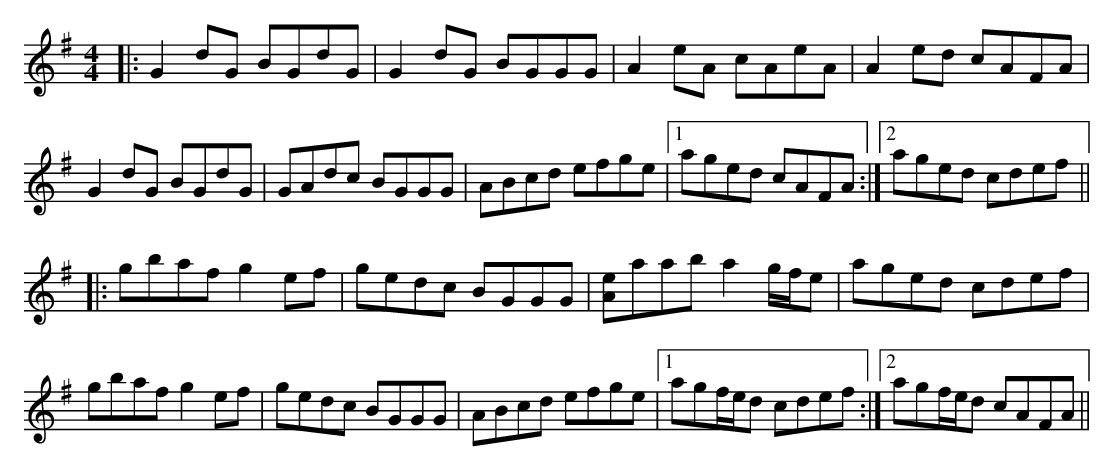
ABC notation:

X:1
M:4/4
K:G
|:G2dG BGdG|G2dG BGGG|A2eA cAeA|A2ed cAFA|
G2dG BGdG|GAdc BGGG|ABcd efge|1 aged cAFA:|2 aged cdef||
|:gbaf g2ef|gedc BGGG|[Ae]aab a2g/f/e|aged cdef|
gbaf g2ef|gedc BGGG|ABcd efge|1 agf/e/d cdef:|2 agf/e/d cAFA||
